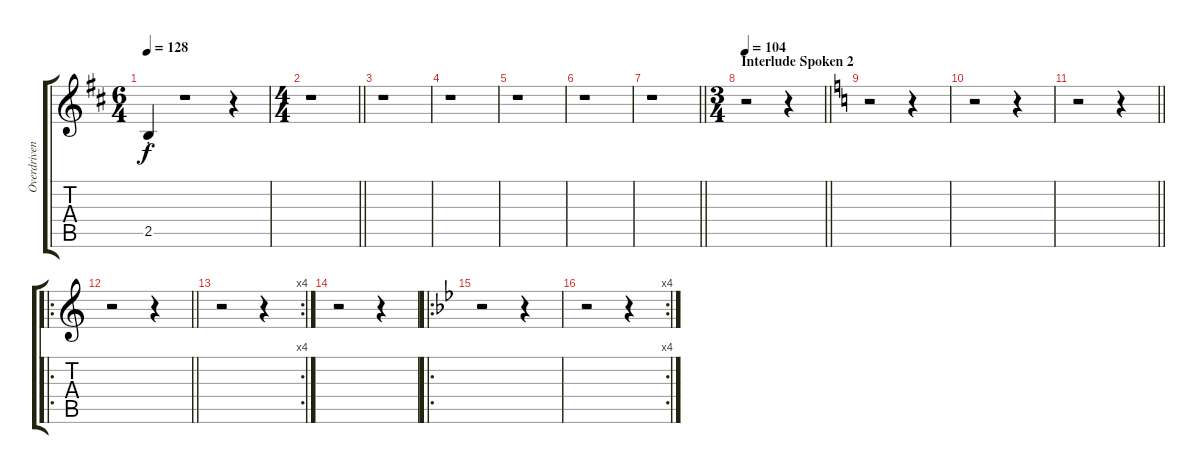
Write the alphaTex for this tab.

\track ("Overdriven Guitar " "Overdriven") {instrument overdrivenguitar}
\staff {score tabs}
\tuning (E4 B3 G3 D3 A2 E2) {hide}
\ts (6 4)
\tempo 128
\clef g2
\ks d
2.5{st}.4{dy f} r.1 r.4 |
\ts (4 4)
\barLineRight lightlight
r.1 |
r.1 |
r.1 |
r.1 |
r.1 |
\barLineRight lightlight
r.1 |
\ts (3 4)
\section ("" "Interlude Spoken 2")
\tempo 104
\barLineRight lightlight
r.2 r.4 |
\ks c
r.2 r.4 |
r.2 r.4 |
\barLineRight lightlight
r.2 r.4 |
\ro
\barLineRight lightlight
r.2 r.4 |
\rc 4
r.2 r.4 |
r.2 r.4 |
\ro
\ks bb
r.2 r.4 |
\rc 4
r.2 r.4
